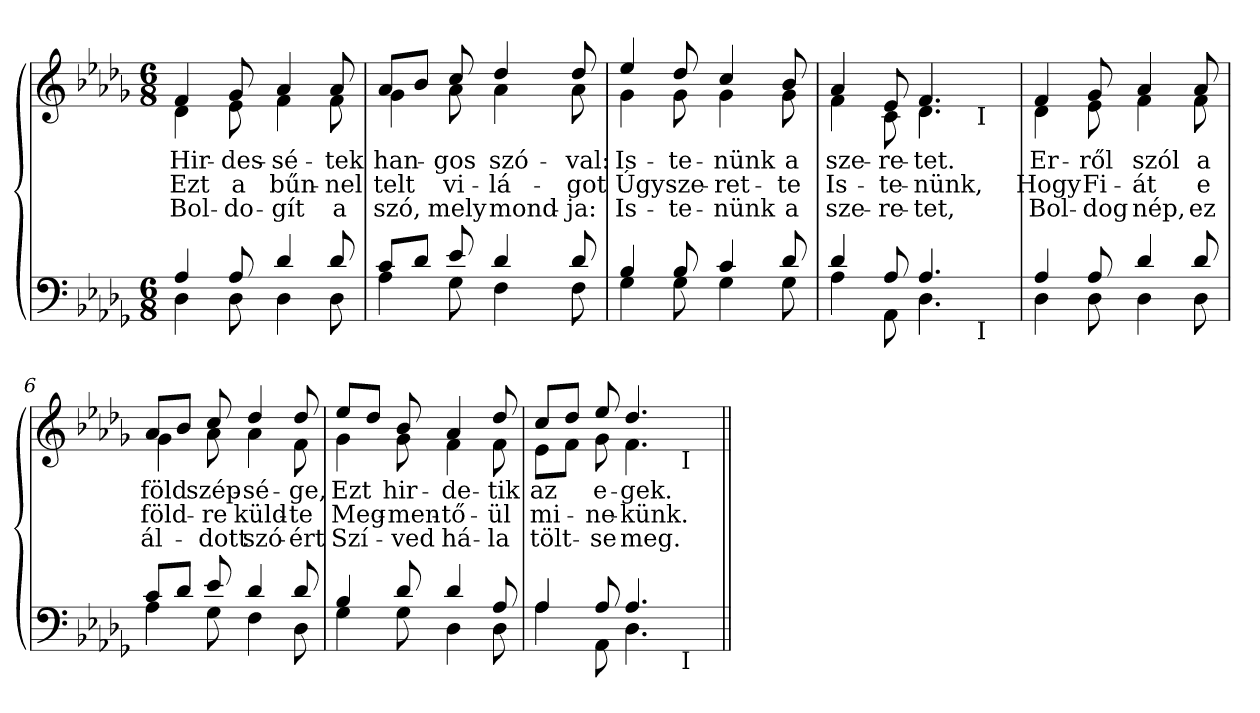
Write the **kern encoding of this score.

**kern	**kern	**text	**text	**text
*part2	*part1	*part1	*part1	*part1
*staff2	*staff1	*staff1	*staff1	*staff1
*clefF4	*clefG2	*	*	*
*k[b-e-a-d-g-]	*k[b-e-a-d-g-]	*	*	*
*D-:	*D-:	*	*	*
*M6/8	*M6/8	*	*	*
=1	=1	=1	=1	=1
*^	*	*	*	*
!	!	!LO:TX:a:B:t=Deciso	!	!	!
!	!	!LO:TX:a:t=.	!	!	!
!	!	!LO:TX:a:t== 66	!	!	!
!	!	!	!LO:LY:b	!LO:LY:b	!LO:LY:b
*	*	*^	*	*	*
4A-/	4D-\	4f/	4d-\	Hir-	Ezt	Bol-
!	!	!	!	!LO:LY:b	!LO:LY:b	!LO:LY:b
8A-/	8D-\	8g-/	8e-\	-des-	a	-do-
!	!	!	!	!LO:LY:b	!LO:LY:b	!LO:LY:b
4d-/	4D-\	4a-/	4f\	-sé-	bűn-	-gít
!	!	!	!	!LO:LY:b	!LO:LY:b	!LO:LY:b
8d-/	8D-\	8a-/	8f\	-tek	-nel	a
=2	=2	=2	=2	=2	=2	=2
!	!	!	!	!LO:LY:b	!LO:LY:b	!LO:LY:b
8c/L	4A-\	8a-/L	4g-\	han-	telt	szó,
8d-/J	.	8b-/J	.	.	.	.
!	!	!	!	!LO:LY:b	!LO:LY:b	!LO:LY:b
8e-/	8G-\	8cc/	8a-\	-gos	vi-	mely
!	!	!	!	!LO:LY:b	!LO:LY:b	!LO:LY:b
4d-/	4F\	4dd-/	4a-\	szó-	-lá-	mond-
!	!	!	!	!LO:LY:b	!LO:LY:b	!LO:LY:b
8d-/	8F\	8dd-/	8a-\	-val:	-got	-ja:
=3	=3	=3	=3	=3	=3	=3
!	!	!	!	!LO:LY:b	!LO:LY:b	!LO:LY:b
4B-/	4G-\	4ee-/	4g-\	Is-	Úgy	Is-
!	!	!	!	!LO:LY:b	!LO:LY:b	!LO:LY:b
8B-/	8G-\	8dd-/	8g-\	-te-	sze-	-te-
!	!	!	!	!LO:LY:b	!LO:LY:b	!LO:LY:b
4c/	4G-\	4cc/	4g-\	-nünk	-ret-	-nünk
!	!	!	!	!LO:LY:b	!LO:LY:b	!LO:LY:b
8d-/	8G-\	8b-/	8g-\	a	-te	a
*	*	*v	*v	*	*	*
=4	=4	=4	=4	=4	=4
*	*	*^	*	*	*
!	!	!	!	!LO:LY:b	!LO:LY:b	!LO:LY:b
*	*^	*	*^	*	*	*
4d-/	4A-\	2ryy	4a-/	4f\	2ryy	sze-	Is-	sze-
!	!	!	!	!	!	!LO:LY:b	!LO:LY:b	!LO:LY:b
8A-/	8AA-\	.	8e-/	8c\	.	-re-	-te-	-re-
!	!	!	!	!	!	!LO:LY:b	!LO:LY:b	!LO:LY:b
4.A-/	4.D-\	.	4.f/	4.d-\	.	-tet.	-nünk,	-tet,
.	.	16ryy	.	.	16ryy	.	.	.
!	!	!	!	!	!LO:TX:b:t=I	!	!	!
!	!	!LO:TX:b:t=I	!	!	!	!	!	!
.	.	8.ryy	.	.	8.ryy	.	.	.
*	*v	*v	*	*	*	*	*	*
*	*	*v	*v	*v	*	*	*
!!LO:LB:g=z
=5	=5	=5	=5	=5	=5
*	*^	*^	*	*	*
*	*	*	*	*^	*	*	*
!	!	!	!	!	!	!LO:LY:b	!LO:LY:b	!LO:LY:b
*	*v	*v	*	*	*	*	*	*
*	*	*	*v	*v	*	*	*
4A-/	4D-\	4f/	4d-\	Er-	Hogy	Bol-
!	!	!	!	!LO:LY:b	!LO:LY:b	!LO:LY:b
8A-/	8D-\	8g-/	8e-\	-ről	Fi-	-dog
!	!	!	!	!LO:LY:b	!LO:LY:b	!LO:LY:b
4d-/	4D-\	4a-/	4f\	szól	-át	nép,
!	!	!	!	!LO:LY:b	!LO:LY:b	!LO:LY:b
8d-/	8D-\	8a-/	8f\	a	e	ez
=6	=6	=6	=6	=6	=6	=6
!	!	!	!	!LO:LY:b	!LO:LY:b	!LO:LY:b
8c/L	4A-\	8a-/L	4g-\	föld	föld-	ál-
8d-/J	.	8b-/J	.	.	.	.
!	!	!	!	!LO:LY:b	!LO:LY:b	!LO:LY:b
8e-/	8G-\	8cc/	8a-\	szép-	-re	-dott
!	!	!	!	!LO:LY:b	!LO:LY:b	!LO:LY:b
4d-/	4F\	4dd-/	4a-\	-sé-	küld-	szó-
!	!	!	!	!LO:LY:b	!LO:LY:b	!LO:LY:b
8d-/	8D-\	8dd-/	8f\	-ge,	-te	-ért
=7	=7	=7	=7	=7	=7	=7
!	!	!	!	!LO:LY:b	!LO:LY:b	!LO:LY:b
4B-/	4G-\	8ee-/L	4g-\	Ezt	Meg-	Szí-
.	.	8dd-/J	.	.	.	.
!	!	!	!	!LO:LY:b	!LO:LY:b	!LO:LY:b
8d-/	8G-\	8b-/	8g-\	hir-	-men-	-ved
!	!	!	!	!LO:LY:b	!LO:LY:b	!LO:LY:b
4d-/	4D-\	4a-/	4f\	-de-	-tő-	há-
!	!	!	!	!LO:LY:b	!LO:LY:b	!LO:LY:b
8A-/	8D-\	8dd-/	8f\	-tik	-ül	-la
*	*	*v	*v	*	*	*
=8	=8	=8	=8	=8	=8
*	*	*^	*	*	*
!	!	!	!	!LO:LY:b	!LO:LY:b	!LO:LY:b
*	*^	*	*^	*	*	*
4A-/	4A-\	2ryy	8cc/L	8e-\L	2ryy	az	mi-	tölt-
.	.	.	8dd-/J	8f\J	.	.	.	.
!	!	!	!	!	!	!LO:LY:b	!LO:LY:b	!LO:LY:b
8A-/	8AA-\	.	8ee-/	8g-\	.	e-	-ne-	-se
!	!	!	!	!	!	!LO:LY:b	!LO:LY:b	!LO:LY:b
4.A-/	4.D-\	.	4.dd-/	4.f\	.	-gek.	-künk.	meg.
.	.	16.ryy	.	.	16.ryy	.	.	.
!	!	!	!	!	!LO:TX:b:t=I	!	!	!
!	!	!LO:TX:b:t=I	!	!	!	!	!	!
.	.	8ryy	.	.	8ryy	.	.	.
.	.	32ryy	.	.	32ryy	.	.	.
*v	*v	*v	*	*	*	*	*	*
*	*v	*v	*v	*	*	*
=||	=||	=||	=||	=||
*-	*-	*-	*-	*-
